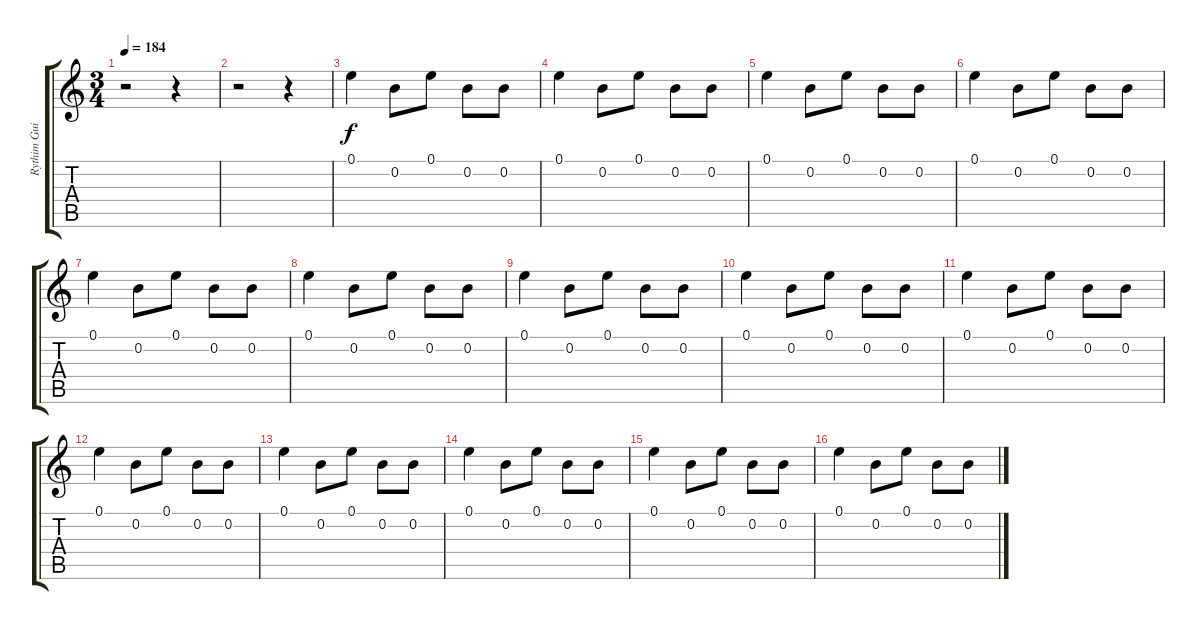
\track ("Rythim Guitar" "Rythim Gui") {instrument distortionguitar}
\staff {score tabs}
\tuning (E4 B3 G3 D3 A2 E2) {hide}
\ts (3 4)
\tempo 184
\clef g2
\ks c
r.2{dy f} r.4 |
r.2 r.4 |
0.1.4{volume 5} 0.2.8 0.1.8 0.2.8 0.2.8 |
0.1.4 0.2.8 0.1.8 0.2.8 0.2.8 |
0.1.4 0.2.8 0.1.8 0.2.8 0.2.8 |
0.1.4 0.2.8 0.1.8 0.2.8 0.2.8 |
0.1.4 0.2.8 0.1.8 0.2.8 0.2.8 |
0.1.4 0.2.8 0.1.8 0.2.8 0.2.8 |
0.1.4 0.2.8 0.1.8 0.2.8 0.2.8 |
0.1.4 0.2.8 0.1.8 0.2.8 0.2.8 |
0.1.4 0.2.8 0.1.8 0.2.8 0.2.8 |
0.1.4 0.2.8 0.1.8 0.2.8 0.2.8 |
0.1.4 0.2.8 0.1.8 0.2.8 0.2.8 |
0.1.4 0.2.8 0.1.8 0.2.8 0.2.8 |
0.1.4 0.2.8 0.1.8 0.2.8 0.2.8 |
0.1.4 0.2.8 0.1.8 0.2.8 0.2.8
